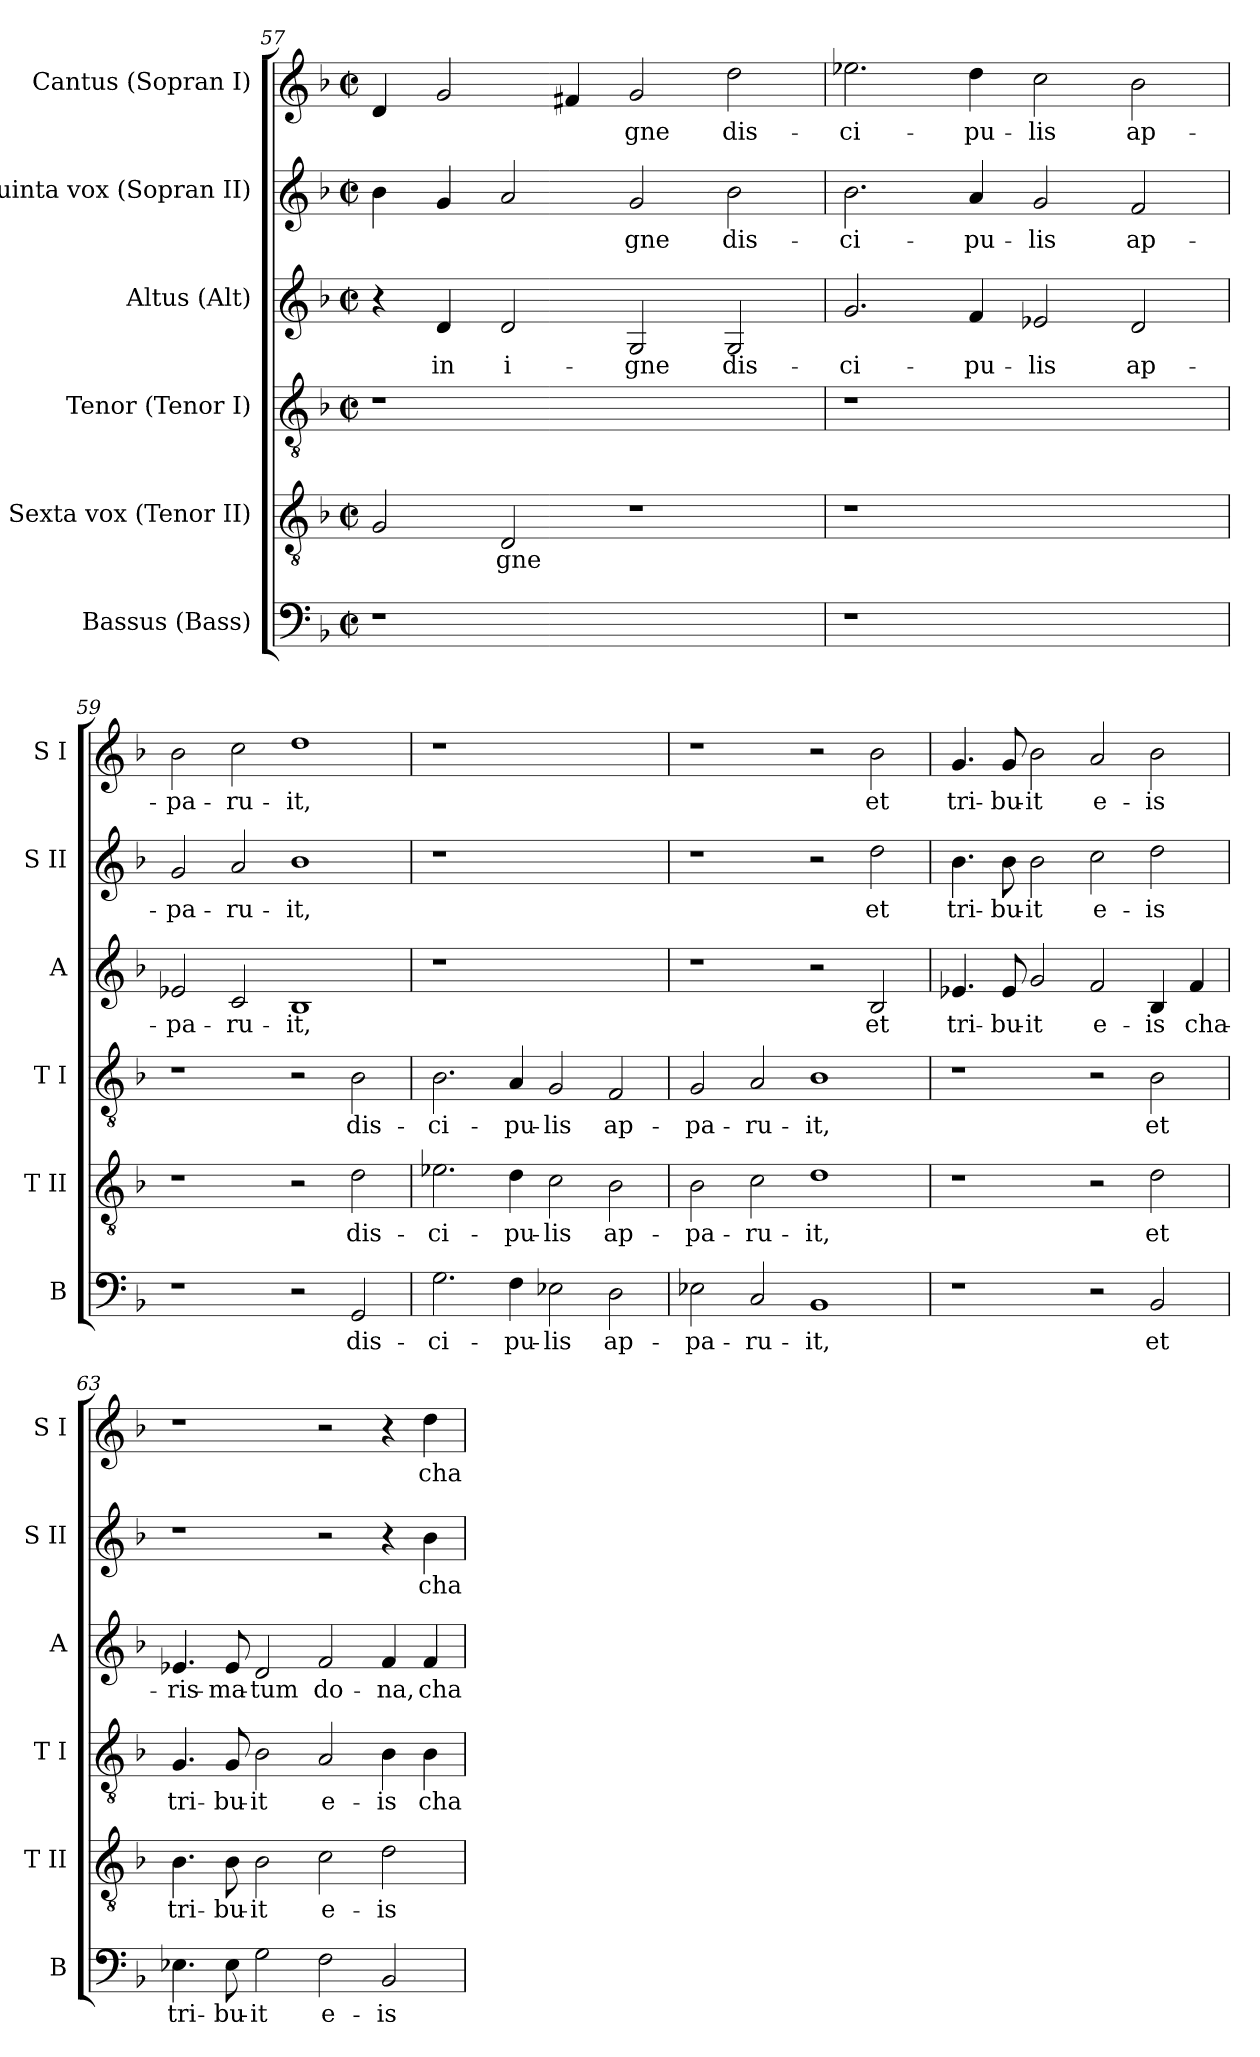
**kern	**text	**kern	**text	**kern	**text	**kern	**text	**kern	**text	**kern	**text
*part6	*part6	*part5	*part5	*part4	*part4	*part3	*part3	*part2	*part2	*part1	*part1
*staff6	*staff6	*staff5	*staff5	*staff4	*staff4	*staff3	*staff3	*staff2	*staff2	*staff1	*staff1
*I"Bassus (Bass)	*	*I"Sexta vox (Tenor II)	*	*I"Tenor (Tenor I)	*	*I"Altus (Alt)	*	*I"Quinta vox (Sopran II)	*	*I"Cantus (Sopran I)	*
*I'B	*	*I'T II	*	*I'T I	*	*I'A	*	*I'S II	*	*I'S I	*
*clefF4	*	*clefGv2	*	*clefGv2	*	*clefG2	*	*clefG2	*	*clefG2	*
*k[b-]	*	*k[b-]	*	*k[b-]	*	*k[b-]	*	*k[b-]	*	*k[b-]	*
*F:	*	*F:	*	*F:	*	*F:	*	*F:	*	*F:	*
*M2/2	*	*M2/2	*	*M2/2	*	*M2/2	*	*M2/2	*	*M2/2	*
*met(c|)	*	*met(c|)	*	*met(c|)	*	*met(c|)	*	*met(c|)	*	*met(c|)	*
=57	=57	=57	=57	=57	=57	=57	=57	=57	=57	=57	=57
1r	.	2G/	.	1r	.	4r	.	4b-\	.	4d/	.
.	.	.	.	.	.	4d/	in	4g/	.	2g/	.
.	.	2D/	-gne	.	.	2d/	i-	2a/	.	.	.
.	.	.	.	.	.	.	.	.	.	4f#X/	.
1ryy	.	1r	.	1ryy	.	2G/	-gne	2g/	-gne	2g/	-gne
.	.	.	.	.	.	2G/	dis-	2b-\	dis-	2dd\	dis-
=58	=58	=58	=58	=58	=58	=58	=58	=58	=58	=58	=58
1r	.	1r	.	1r	.	2.g/	-ci-	2.b-\	-ci-	2.ee-X\	-ci-
.	.	.	.	.	.	4f/	-pu-	4a/	-pu-	4dd\	-pu-
1ryy	.	1ryy	.	1ryy	.	2e-X/	-lis	2g/	-lis	2cc\	-lis
.	.	.	.	.	.	2d/	ap-	2f/	ap-	2b-\	ap-
=59	=59	=59	=59	=59	=59	=59	=59	=59	=59	=59	=59
1r	.	1r	.	1r	.	2e-X/	-pa-	2g/	-pa-	2b-\	-pa-
.	.	.	.	.	.	2c/	-ru-	2a/	-ru-	2cc\	-ru-
2r	.	2r	.	2r	.	1B-	-it,	1b-	-it,	1dd	-it,
2GG/	dis-	2d\	dis-	2B-\	dis-	.	.	.	.	.	.
!!LO:LB:g=z
=60	=60	=60	=60	=60	=60	=60	=60	=60	=60	=60	=60
2.G\	-ci-	2.e-X\	-ci-	2.B-\	-ci-	1r	.	1r	.	1r	.
4F\	-pu-	4d\	-pu-	4A/	-pu-	.	.	.	.	.	.
2E-X\	-lis	2c\	-lis	2G/	-lis	1ryy	.	1ryy	.	1ryy	.
2D\	ap-	2B-\	ap-	2F/	ap-	.	.	.	.	.	.
=61	=61	=61	=61	=61	=61	=61	=61	=61	=61	=61	=61
2E-X\	-pa-	2B-\	-pa-	2G/	-pa-	1r	.	1r	.	1r	.
2C/	-ru-	2c\	-ru-	2A/	-ru-	.	.	.	.	.	.
1BB-	-it,	1d	-it,	1B-	-it,	2r	.	2r	.	2r	.
.	.	.	.	.	.	2B-/	et	2dd\	et	2b-\	et
=62	=62	=62	=62	=62	=62	=62	=62	=62	=62	=62	=62
1r	.	1r	.	1r	.	4.e-X/	tri-	4.b-\	tri-	4.g/	tri-
.	.	.	.	.	.	8e-/	-bu-	8b-\	-bu-	8g/	-bu-
.	.	.	.	.	.	2g/	-it	2b-\	-it	2b-\	-it
2r	.	2r	.	2r	.	2f/	e-	2cc\	e-	2a/	e-
2BB-/	et	2d\	et	2B-\	et	4B-/	-is	2dd\	-is	2b-\	-is
.	.	.	.	.	.	4f/	cha-	.	.	.	.
=63	=63	=63	=63	=63	=63	=63	=63	=63	=63	=63	=63
4.E-X\	tri-	4.B-\	tri-	4.G/	tri-	4.e-X/	-ris-	1r	.	1r	.
8E-\	-bu-	8B-\	-bu-	8G/	-bu-	8e-/	-ma-	.	.	.	.
2G\	-it	2B-\	-it	2B-\	-it	2d/	-tum	.	.	.	.
2F\	e-	2c\	e-	2A/	e-	2f/	do-	2r	.	2r	.
2BB-/	-is	2d\	-is	4B-\	-is	4f/	-na,	4r	.	4r	.
.	.	.	.	4B-\	cha-	4f/	cha-	4b-\	cha-	4dd\	cha-
=	=	=	=	=	=	=	=	=	=	=	=
*-	*-	*-	*-	*-	*-	*-	*-	*-	*-	*-	*-
